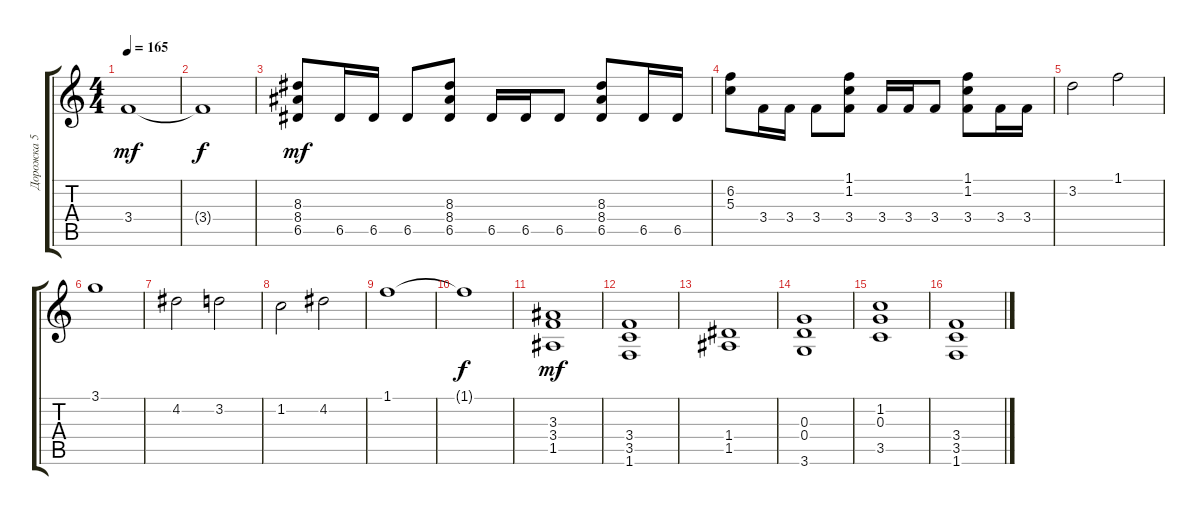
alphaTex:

\track ("Дорожка 5" "Дорожка 5") {instrument distortionguitar}
\staff {score tabs}
\tuning (E4 B3 G3 D3 A2 E2) {hide}
\ts (4 4)
\tempo 165
\clef g2
\ks c
3.4.1{dy mf} |
3.4{t}.1{dy f} |
(8.3 8.4 6.5).8{dy mf} 6.5.16 6.5.16 6.5.8 (8.3 8.4 6.5).8 6.5.16 6.5.16 6.5.8 (8.3 8.4 6.5).8 6.5.16 6.5.16 |
(6.2 5.3).8 3.4.16 3.4.16 3.4.8 (1.1 1.2 3.4).8 3.4.16 3.4.16 3.4.8 (1.1 1.2 3.4).8 3.4.16 3.4.16 |
3.2.2 1.1.2 |
3.1.1 |
4.2.2 3.2.2 |
1.2.2 4.2.2 |
1.1.1 |
1.1{t}.1{dy f} |
(3.3 3.4 1.5).1{dy mf} |
(3.4 3.5 1.6).1 |
(1.4 1.5).1 |
(0.3 0.4 3.6).1 |
(1.2 0.3 3.5).1 |
(3.4 3.5 1.6).1
